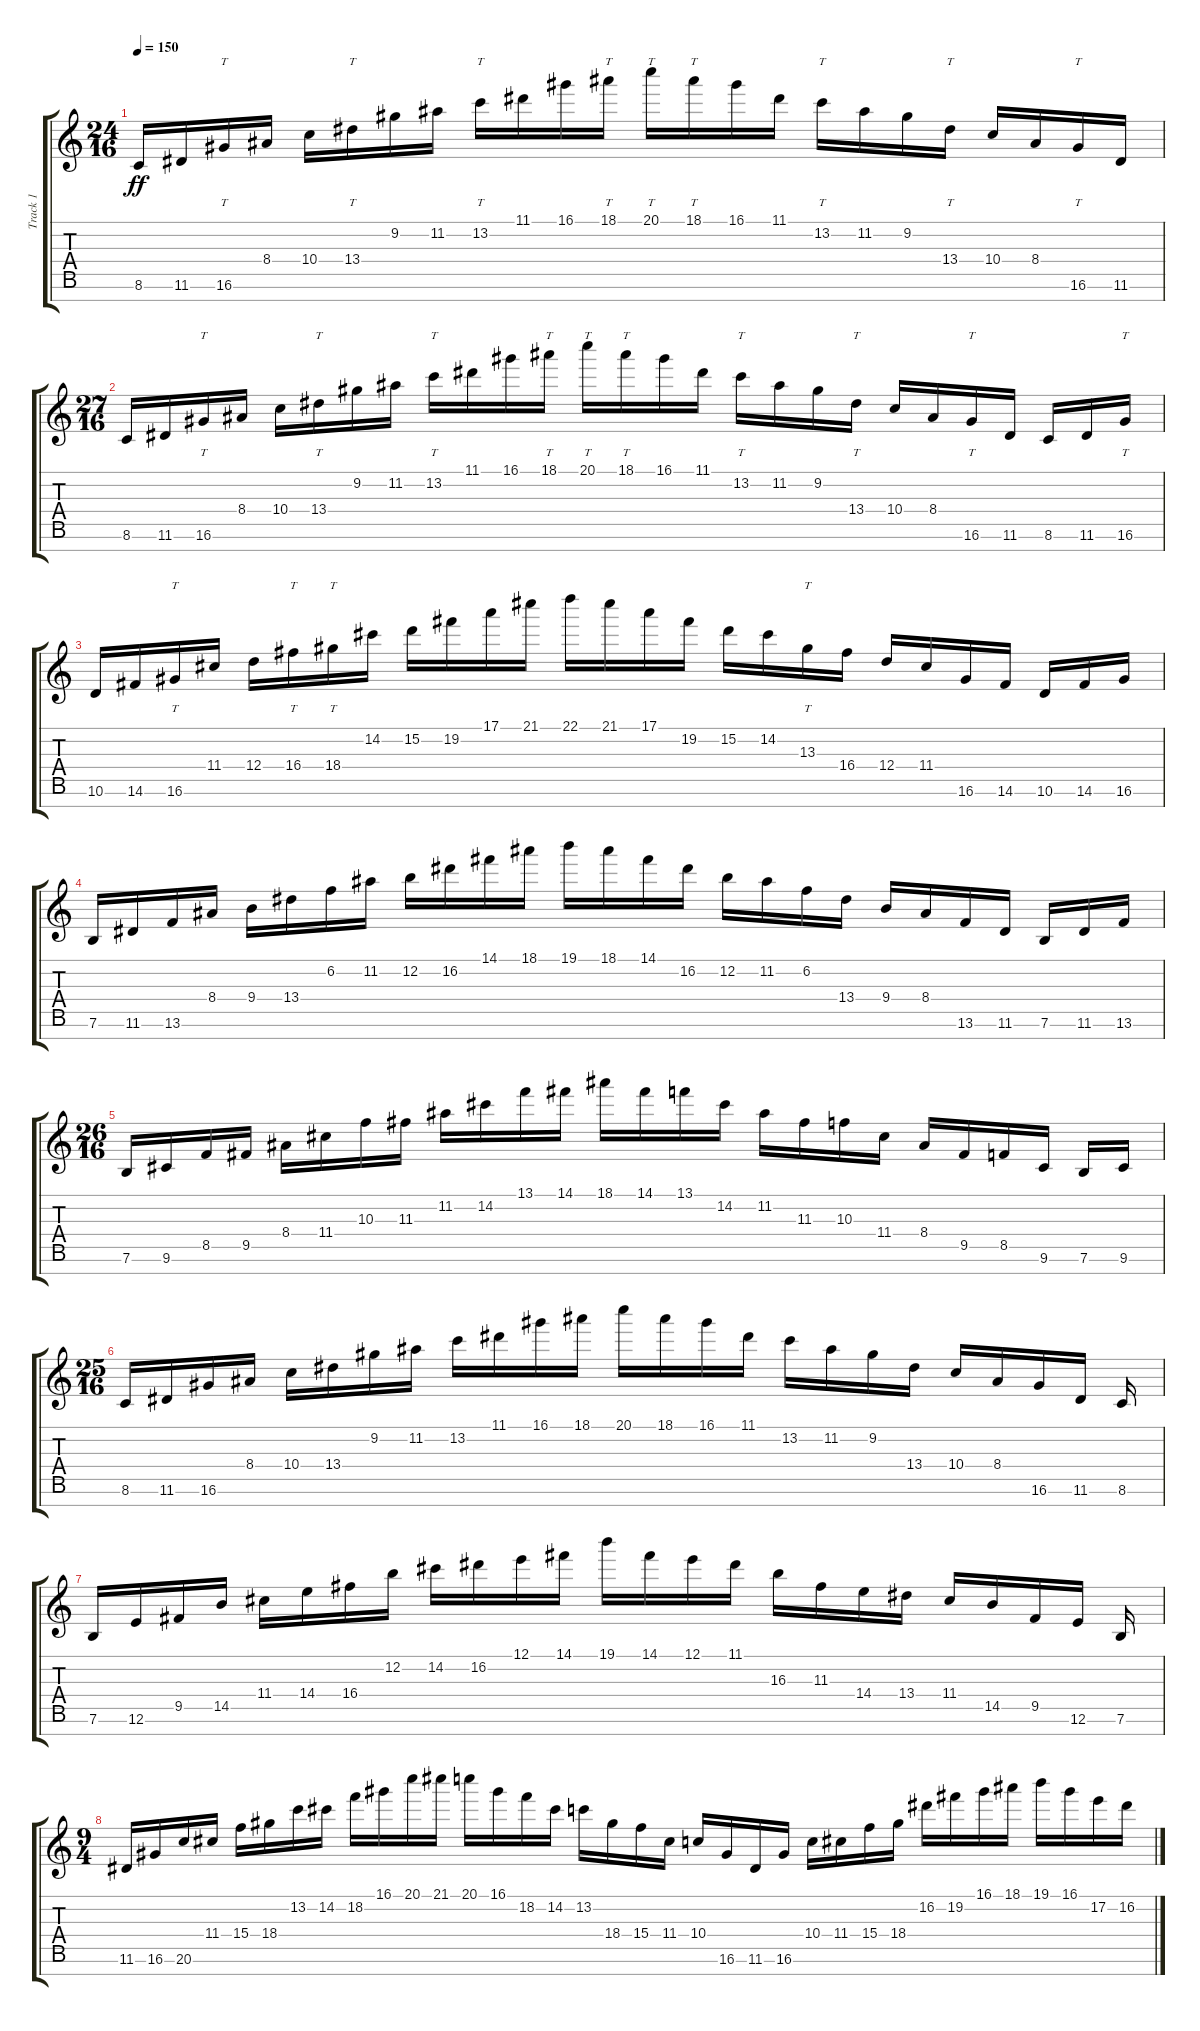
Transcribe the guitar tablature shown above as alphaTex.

\track ("Track 1" "Track 1") {instrument distortionguitar}
\staff {score tabs}
\tuning (E4 B3 G3 D3 A2 E2 B1) {hide}
\ts (24 16)
\tempo 150
\clef g2
\ks c
8.6.16{dy ff} 11.6.16 16.6.16{tt} 8.4.16 10.4.16 13.4.16{tt} 9.2.16 11.2.16 13.2.16{tt} 11.1.16 16.1.16 18.1.16{tt} 20.1.16{tt} 18.1.16{tt} 16.1.16 11.1.16 13.2.16{tt} 11.2.16 9.2.16 13.4.16{tt} 10.4.16 8.4.16 16.6.16{tt} 11.6.16 |
\ts (27 16)
8.6.16 11.6.16 16.6.16{tt} 8.4.16 10.4.16 13.4.16{tt} 9.2.16 11.2.16 13.2.16{tt} 11.1.16 16.1.16 18.1.16{tt} 20.1.16{tt} 18.1.16{tt} 16.1.16 11.1.16 13.2.16{tt} 11.2.16 9.2.16 13.4.16{tt} 10.4.16 8.4.16 16.6.16{tt} 11.6.16 8.6.16 11.6.16 16.6.16{tt} |
10.6.16 14.6.16 16.6.16{tt} 11.4.16 12.4.16 16.4.16{tt} 18.4.16{tt} 14.2.16 15.2.16 19.2.16 17.1.16 21.1.16 22.1.16 21.1.16 17.1.16 19.2.16 15.2.16 14.2.16 13.3.16{tt} 16.4.16 12.4.16 11.4.16 16.6.16 14.6.16 10.6.16 14.6.16 16.6.16 |
7.6.16 11.6.16 13.6.16 8.4.16 9.4.16 13.4.16 6.2.16 11.2.16 12.2.16 16.2.16 14.1.16 18.1.16 19.1.16 18.1.16 14.1.16 16.2.16 12.2.16 11.2.16 6.2.16 13.4.16 9.4.16 8.4.16 13.6.16 11.6.16 7.6.16 11.6.16 13.6.16 |
\ts (26 16)
7.6.16 9.6.16 8.5.16 9.5.16 8.4.16 11.4.16 10.3.16 11.3.16 11.2.16 14.2.16 13.1.16 14.1.16 18.1.16 14.1.16 13.1.16 14.2.16 11.2.16 11.3.16 10.3.16 11.4.16 8.4.16 9.5.16 8.5.16 9.6.16 7.6.16 9.6.16 |
\ts (25 16)
8.6.16 11.6.16 16.6.16 8.4.16 10.4.16 13.4.16 9.2.16 11.2.16 13.2.16 11.1.16 16.1.16 18.1.16 20.1.16 18.1.16 16.1.16 11.1.16 13.2.16 11.2.16 9.2.16 13.4.16 10.4.16 8.4.16 16.6.16 11.6.16 8.6.16 |
7.6.16 12.6.16 9.5.16 14.5.16 11.4.16 14.4.16 16.4.16 12.2.16 14.2.16 16.2.16 12.1.16 14.1.16 19.1.16 14.1.16 12.1.16 11.1.16 16.3.16 11.3.16 14.4.16 13.4.16 11.4.16 14.5.16 9.5.16 12.6.16 7.6.16 |
\ts (9 4)
11.6.16 16.6.16 20.6.16 11.4.16 15.4.16 18.4.16 13.2.16 14.2.16 18.2.16 16.1.16 20.1.16 21.1.16 20.1.16 16.1.16 18.2.16 14.2.16 13.2.16 18.4.16 15.4.16 11.4.16 10.4.16 16.6.16 11.6.16 16.6.16 10.4.16 11.4.16 15.4.16 18.4.16 16.2.16 19.2.16 16.1.16 18.1.16 19.1.16 16.1.16 17.2.16 16.2.16
